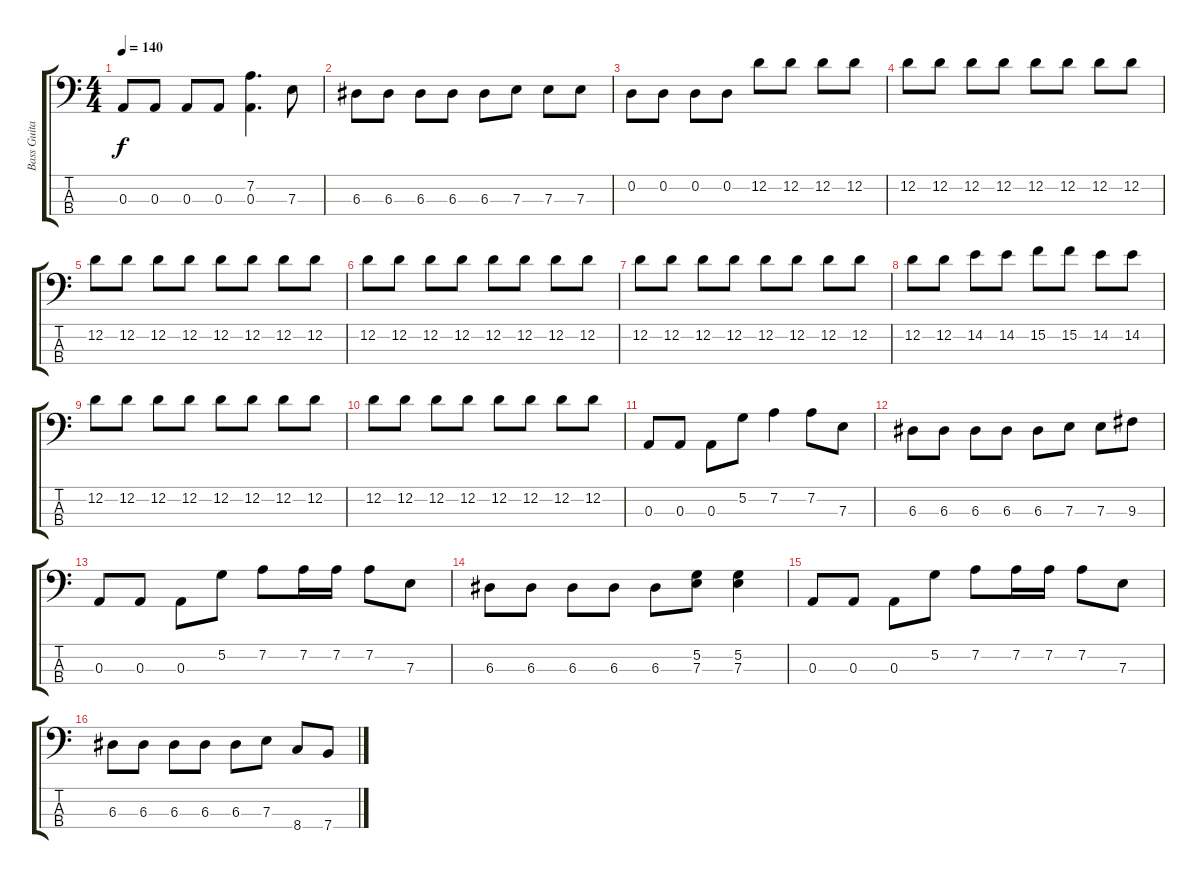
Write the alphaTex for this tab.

\track ("Bass Guitar" "Bass Guita") {instrument electricbassfinger}
\staff {score tabs}
\tuning (G2 D2 A1 E1) {hide}
\ts (4 4)
\tempo 140
\clef f4
\ks c
0.3.8{dy f} 0.3.8 0.3.8 0.3.8 (7.2 0.3).4{d} 7.3.8 |
6.3.8 6.3.8 6.3.8 6.3.8 6.3.8 7.3.8 7.3.8 7.3.8 |
0.2.8 0.2.8 0.2.8 0.2.8 12.2.8 12.2.8 12.2.8 12.2.8 |
12.2.8 12.2.8 12.2.8 12.2.8 12.2.8 12.2.8 12.2.8 12.2.8 |
12.2.8 12.2.8 12.2.8 12.2.8 12.2.8 12.2.8 12.2.8 12.2.8 |
12.2.8 12.2.8 12.2.8 12.2.8 12.2.8 12.2.8 12.2.8 12.2.8 |
12.2.8 12.2.8 12.2.8 12.2.8 12.2.8 12.2.8 12.2.8 12.2.8 |
12.2.8 12.2.8 14.2.8 14.2.8 15.2.8 15.2.8 14.2.8 14.2.8 |
12.2.8 12.2.8 12.2.8 12.2.8 12.2.8 12.2.8 12.2.8 12.2.8 |
12.2.8 12.2.8 12.2.8 12.2.8 12.2.8 12.2.8 12.2.8 12.2.8 |
0.3.8 0.3.8 0.3.8 5.2.8 7.2.4 7.2.8 7.3.8 |
6.3.8 6.3.8 6.3.8 6.3.8 6.3.8 7.3.8 7.3.8 9.3.8 |
0.3.8 0.3.8 0.3.8 5.2.8 7.2.8 7.2.16 7.2.16 7.2.8 7.3.8 |
6.3.8 6.3.8 6.3.8 6.3.8 6.3.8 (5.2 7.3).8 (5.2 7.3).4 |
0.3.8 0.3.8 0.3.8 5.2.8 7.2.8 7.2.16 7.2.16 7.2.8 7.3.8 |
6.3.8 6.3.8 6.3.8 6.3.8 6.3.8 7.3.8 8.4.8 7.4.8
